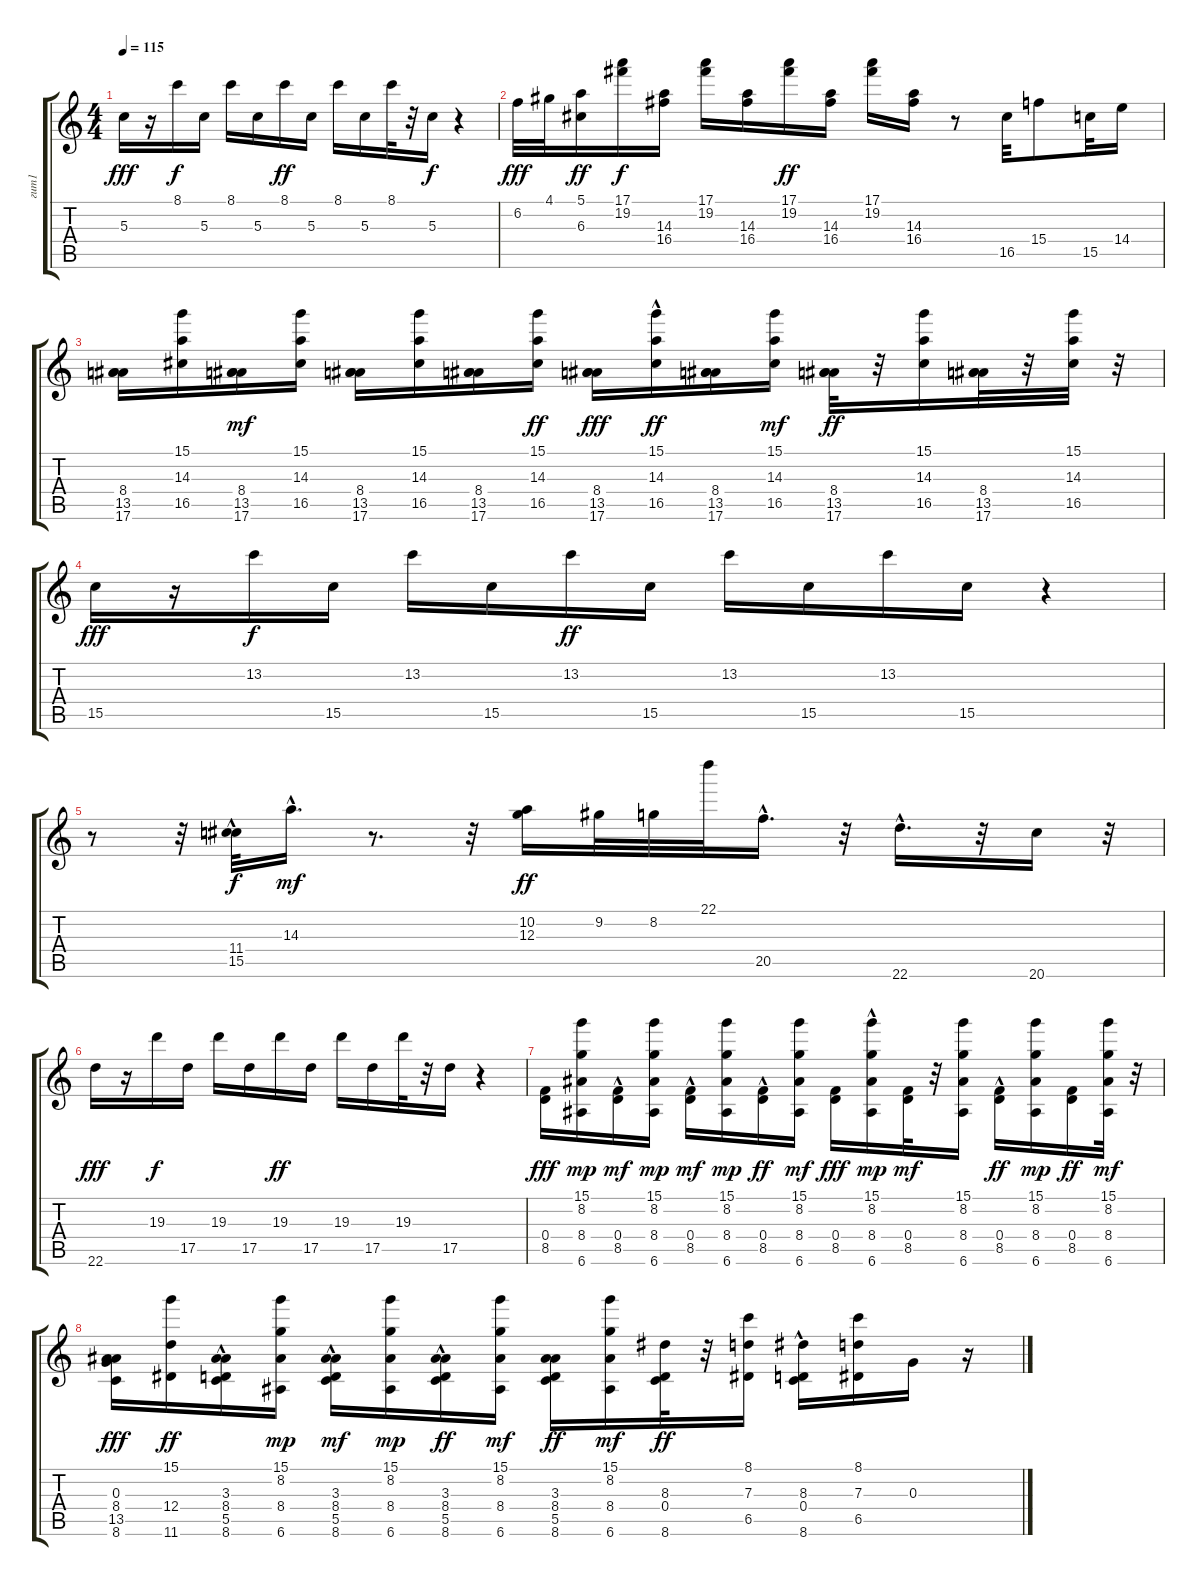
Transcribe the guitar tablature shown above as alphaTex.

\track ("гит1" "гит1") {instrument acousticguitarsteel}
\staff {score tabs}
\tuning (E4 B3 G3 D3 A2 E2) {hide}
\ts (4 4)
\tempo 115
\clef g2
\ks c
5.3.16{dy fff} r.16 8.1.16{dy f} 5.3.16 8.1.16 5.3.16 8.1.16{dy ff} 5.3.16 8.1.16 5.3.16 8.1.32 r.32 5.3.16{dy f} r.4 |
6.2.32{dy fff} 4.1.32 (5.1 6.3).16{dy ff} (17.1 19.2).16{dy f} (14.3 16.4).16 (17.1 19.2).16 (14.3 16.4).16 (17.1 19.2).16{dy ff} (14.3 16.4).16 (17.1 19.2).16 (14.3 16.4).16 r.8 16.5.32 15.4.8 15.5.32 14.4.16 |
(8.4 13.5 17.6).16 (15.1 14.3 16.5).16 (8.4 13.5 17.6).16{dy mf} (15.1 14.3 16.5).16 (8.4 13.5 17.6).16 (15.1 14.3 16.5).16 (8.4 13.5 17.6).16 (15.1 14.3 16.5).16{dy ff} (8.4 13.5 17.6).16{dy fff} (15.1{hac} 14.3 16.5).16{dy ff} (8.4 13.5 17.6).16 (15.1 14.3 16.5).16{dy mf} (8.4 13.5 17.6).32{dy ff} r.32 (15.1 14.3 16.5).16 (8.4 13.5 17.6).32 r.32 (15.1 14.3 16.5).32 r.32 |
15.5.16{dy fff} r.16 13.2.16{dy f} 15.5.16 13.2.16 15.5.16 13.2.16{dy ff} 15.5.16 13.2.16 15.5.16 13.2.16 15.5.16 r.4 |
r.8 r.32 (11.4{hac} 15.5{hac}).32{dy f} 14.3{hac}.16{d dy mf} r.8{d} r.32 (10.2 12.3).16{dy ff} 9.2.32 8.2.32 22.1.32 20.5{hac}.16{d} r.32 22.6{hac}.16{d} r.32 20.6.16 r.32 |
22.6.16{dy fff} r.16 19.3.16{dy f} 17.5.16 19.3.16 17.5.16 19.3.16{dy ff} 17.5.16 19.3.16 17.5.16 19.3.32 r.32 17.5.16 r.4 |
(0.4 8.5).16{dy fff} (15.1 8.2 8.4 6.6).16{dy mp} (0.4{hac} 8.5).16{dy mf} (15.1 8.2 8.4 6.6).16{dy mp} (0.4{hac} 8.5).16{dy mf} (15.1 8.2 8.4 6.6).16{dy mp} (0.4{hac} 8.5).16{dy ff} (15.1 8.2 8.4 6.6).16{dy mf} (0.4 8.5).16{dy fff} (15.1{hac} 8.2 8.4 6.6).16{dy mp} (0.4 8.5).32{dy mf} r.32 (15.1 8.2 8.4 6.6).16 (0.4{hac} 8.5).16{dy ff} (15.1 8.2 8.4 6.6).16{dy mp} (0.4 8.5).16{dy ff} (15.1 8.2 8.4 6.6).32{dy mf} r.32 |
(0.3 8.4 13.5 8.6).16{dy fff} (15.1 12.4 11.6).16{dy ff} (3.3 8.4 5.5{hac} 8.6).16 (15.1 8.2 8.4 6.6).16{dy mp} (3.3 8.4 5.5{hac} 8.6).16{dy mf} (15.1 8.2 8.4 6.6).16{dy mp} (3.3 8.4 5.5{hac} 8.6).16{dy ff} (15.1 8.2 8.4 6.6).16{dy mf} (3.3 8.4 5.5 8.6).16{dy ff} (15.1 8.2 8.4 6.6).16{dy mf} (8.3 0.4 8.6).32{dy ff} r.32 (8.1 7.3 6.5).16 (8.3 0.4{hac} 8.6).16 (8.1 7.3 6.5).16 0.3.16 r.16
